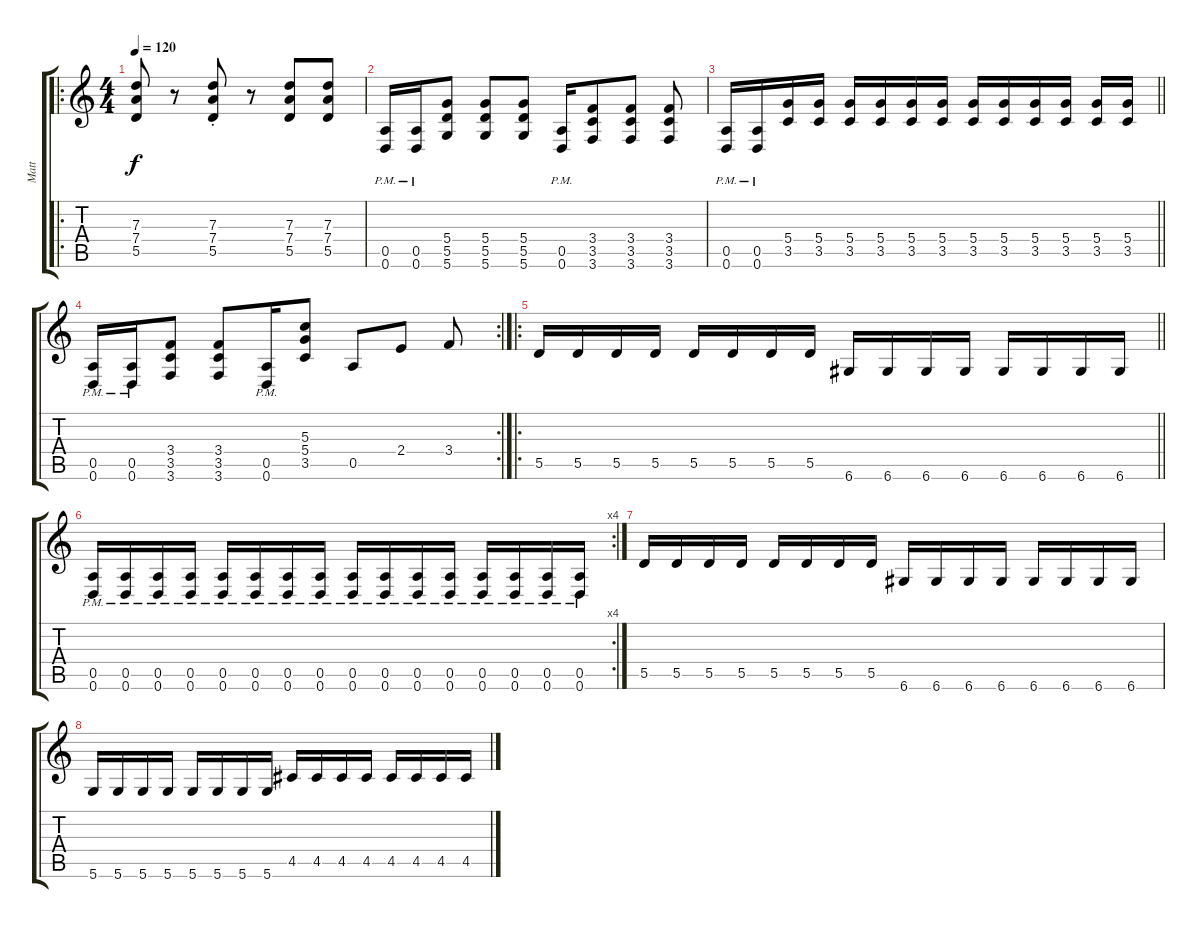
\track ("Matt" "Matt") {instrument acousticguitarsteel}
\staff {score tabs}
\tuning (E4 B3 G3 D3 A2 D2) {hide}
\ro
\ts (4 4)
\tempo 120
\clef g2
\ks c
(7.3 7.4 5.5).8{dy f} r.8 (7.3 7.4 5.5{st}).8 r.8 (7.3 7.4 5.5).8 (7.3 7.4 5.5).8 |
(0.5 0.6{pm}).16 (0.5 0.6{pm}).16 (5.4 5.5 5.6).8 (5.4 5.5 5.6).8 (5.4 5.5 5.6).8 (0.5{pm} 0.6{pm}).16 (3.4 3.5 3.6).8 (3.4 3.5 3.6).8 (3.4 3.5 3.6).8 |
\barLineRight lightlight
(0.5{pm} 0.6).16 (0.5 0.6{pm}).16 (5.4 3.5).16 (5.4 3.5).16 (5.4 3.5).16 (5.4 3.5).16 (5.4 3.5).16 (5.4 3.5).16 (5.4 3.5).16 (5.4 3.5).16 (5.4 3.5).16 (5.4 3.5).16 (5.4 3.5).16 (5.4 3.5).16 |
\rc 2
(0.5{pm} 0.6).16 (0.5{pm} 0.6).16 (3.4 3.5 3.6).8 (3.4 3.5 3.6).8 (0.5{pm} 0.6{pm}).16 (5.3 5.4 3.5).8 0.5.8 2.4.8 3.4.8 |
\ro
\barLineRight lightlight
5.5.16 5.5.16 5.5.16 5.5.16 5.5.16 5.5.16 5.5.16 5.5.16 6.6.16 6.6.16 6.6.16 6.6.16 6.6.16 6.6.16 6.6.16 6.6.16 |
\rc 4
(0.5{pm} 0.6).16 (0.5{pm} 0.6).16 (0.5{pm} 0.6).16 (0.5{pm} 0.6).16 (0.5{pm} 0.6).16 (0.5{pm} 0.6).16 (0.5{pm} 0.6).16 (0.5{pm} 0.6).16 (0.5{pm} 0.6).16 (0.5{pm} 0.6).16 (0.5{pm} 0.6).16 (0.5{pm} 0.6).16 (0.5{pm} 0.6{pm}).16 (0.5{pm} 0.6{pm}).16 (0.5{pm} 0.6{pm}).16 (0.5{pm} 0.6{pm}).16 |
5.5.16 5.5.16 5.5.16 5.5.16 5.5.16 5.5.16 5.5.16 5.5.16 6.6.16 6.6.16 6.6.16 6.6.16 6.6.16 6.6.16 6.6.16 6.6.16 |
5.6.16 5.6.16 5.6.16 5.6.16 5.6.16 5.6.16 5.6.16 5.6.16 4.5.16 4.5.16 4.5.16 4.5.16 4.5.16 4.5.16 4.5.16 4.5.16
